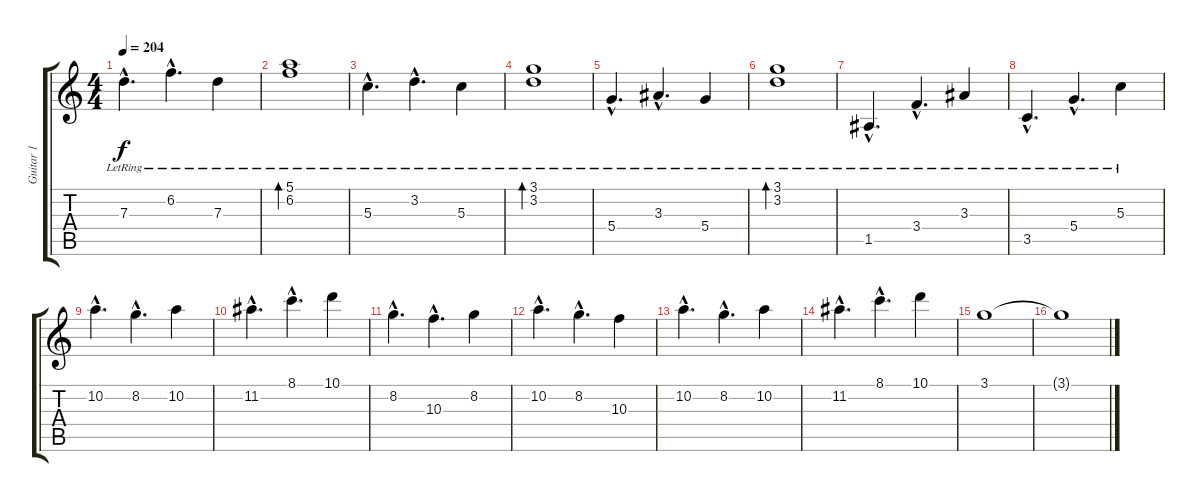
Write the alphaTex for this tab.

\track ("Guitar 1" "Guitar 1") {instrument overdrivenguitar}
\staff {score tabs}
\tuning (E4 B3 G3 D3 A2 E2) {hide}
\ts (4 4)
\tempo 204
\clef g2
\ks c
7.3{hac lr}.4{d dy f} 6.2{hac lr}.4{d} 7.3{lr}.4 |
(5.1{lr} 6.2{lr}).1{bd 480} |
5.3{hac lr}.4{d} 3.2{hac lr}.4{d} 5.3{lr}.4 |
(3.1{lr} 3.2{lr}).1{bd 480} |
5.4{hac lr}.4{d} 3.3{hac lr}.4{d} 5.4{lr}.4 |
(3.1{lr} 3.2{lr}).1{bd 480} |
1.5{hac lr}.4{d} 3.4{hac lr}.4{d} 3.3{lr}.4 |
3.5{hac lr}.4{d} 5.4{hac lr}.4{d} 5.3{lr}.4 |
10.2{hac}.4{d instrument overdrivenguitar} 8.2{hac}.4{d} 10.2.4 |
11.2{hac}.4{d} 8.1{hac}.4{d} 10.1.4 |
8.2{hac}.4{d} 10.3{hac}.4{d} 8.2.4 |
10.2{hac}.4{d} 8.2{hac}.4{d} 10.3.4 |
10.2{hac}.4{d} 8.2{hac}.4{d} 10.2.4 |
11.2{hac}.4{d} 8.1{hac}.4{d} 10.1.4 |
3.1.1 |
3.1{t}.1
